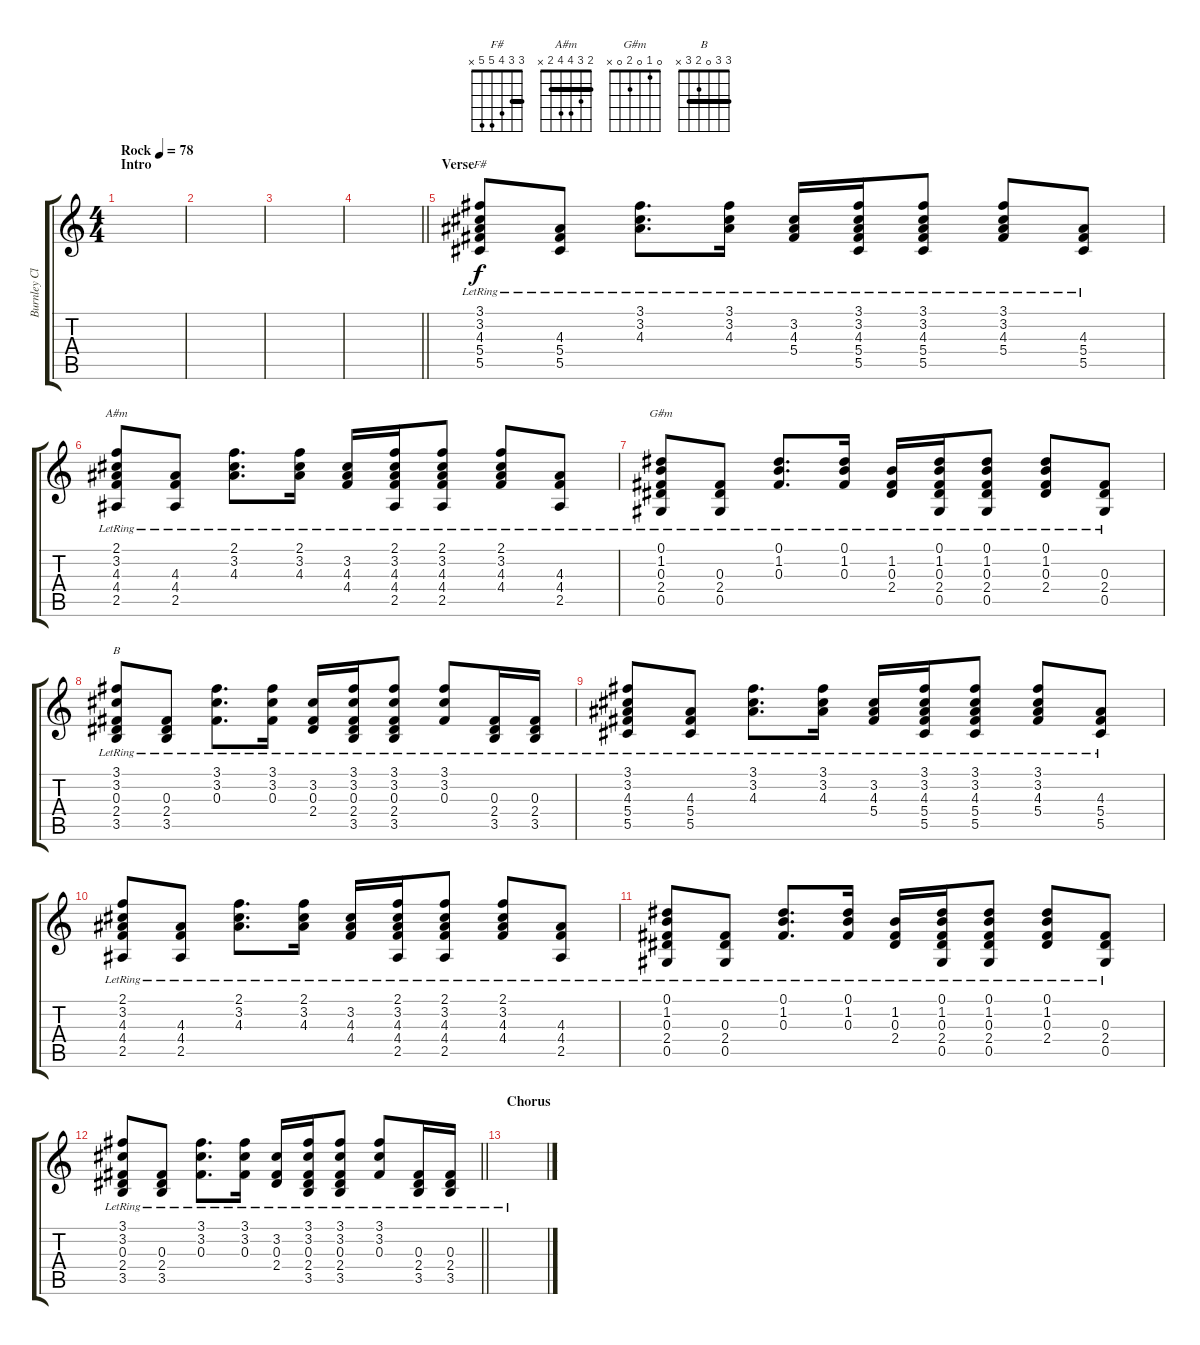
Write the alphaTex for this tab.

\track ("Burnley Clean" "Burnley Cl") {instrument acousticguitarsteel}
\staff {score tabs}
\tuning (Eb4 Bb3 Gb3 Db3 Ab2 Db2) {hide}
\chord ("F#" 3 3 4 5 5 x) {barre 3}
\chord ("A#m" 2 3 4 4 2 x) {barre 2}
\chord ("G#m" 0 1 0 2 0 x)
\chord ("B" 3 3 0 2 3 x) {barre 3}
\ts (4 4)
\section ("" "Intro")
\tempo (78 "Rock")
\clef g2
\ks c
|
|
|
\barLineRight lightlight
|
\section ("" "Verse")
(3.1{lr} 3.2{lr} 4.3{lr} 5.4{lr} 5.5{lr}).8{ch "F#"} (4.3{lr} 5.4{lr} 5.5{lr}).8 (3.1{lr} 3.2{lr} 4.3{lr}).8{d} (3.1{lr} 3.2{lr} 4.3{lr}).16 (3.2{lr} 4.3{lr} 5.4{lr}).16 (3.1{lr} 3.2{lr} 4.3{lr} 5.4{lr} 5.5{lr}).16 (3.1{lr} 3.2{lr} 4.3{lr} 5.4{lr} 5.5{lr}).8 (3.1{lr} 3.2{lr} 4.3{lr} 5.4{lr}).8 (4.3{lr} 5.4{lr} 5.5{lr}).8 |
(2.1{lr} 3.2{lr} 4.3{lr} 4.4{lr} 2.5{lr}).8{ch "A#m"} (4.3{lr} 4.4{lr} 2.5{lr}).8 (2.1{lr} 3.2{lr} 4.3{lr}).8{d} (2.1{lr} 3.2{lr} 4.3{lr}).16 (3.2{lr} 4.3{lr} 4.4{lr}).16 (2.1{lr} 3.2{lr} 4.3{lr} 4.4{lr} 2.5{lr}).16 (2.1{lr} 3.2{lr} 4.3{lr} 4.4{lr} 2.5{lr}).8 (2.1{lr} 3.2{lr} 4.3{lr} 4.4{lr}).8 (4.3{lr} 4.4{lr} 2.5{lr}).8 |
(0.1{lr} 1.2{lr} 0.3{lr} 2.4{lr} 0.5{lr}).8{ch "G#m"} (0.3{lr} 2.4{lr} 0.5{lr}).8 (0.1{lr} 1.2{lr} 0.3{lr}).8{d} (0.1{lr} 1.2{lr} 0.3{lr}).16 (1.2{lr} 0.3{lr} 2.4{lr}).16 (0.1{lr} 1.2{lr} 0.3{lr} 2.4{lr} 0.5{lr}).16 (0.1{lr} 1.2{lr} 0.3{lr} 2.4{lr} 0.5{lr}).8 (0.1{lr} 1.2{lr} 0.3{lr} 2.4{lr}).8 (0.3{lr} 2.4{lr} 0.5{lr}).8 |
(3.1{lr} 3.2{lr} 0.3{lr} 2.4{lr} 3.5{lr}).8{ch "B"} (0.3{lr} 2.4{lr} 3.5{lr}).8 (3.1{lr} 3.2{lr} 0.3{lr}).8{d} (3.1{lr} 3.2{lr} 0.3{lr}).16 (3.2{lr} 0.3{lr} 2.4{lr}).16 (3.1{lr} 3.2{lr} 0.3{lr} 2.4{lr} 3.5{lr}).16 (3.1{lr} 3.2{lr} 0.3{lr} 2.4{lr} 3.5{lr}).8 (3.1{lr} 3.2{lr} 0.3{lr}).8 (0.3{lr} 2.4{lr} 3.5{lr}).16 (0.3{lr} 2.4{lr} 3.5{lr}).16 |
(3.1{lr} 3.2{lr} 4.3{lr} 5.4{lr} 5.5{lr}).8 (4.3{lr} 5.4{lr} 5.5{lr}).8 (3.1{lr} 3.2{lr} 4.3{lr}).8{d} (3.1{lr} 3.2{lr} 4.3{lr}).16 (3.2{lr} 4.3{lr} 5.4{lr}).16 (3.1{lr} 3.2{lr} 4.3{lr} 5.4{lr} 5.5{lr}).16 (3.1{lr} 3.2{lr} 4.3{lr} 5.4{lr} 5.5{lr}).8 (3.1{lr} 3.2{lr} 4.3{lr} 5.4{lr}).8 (4.3{lr} 5.4{lr} 5.5{lr}).8 |
(2.1{lr} 3.2{lr} 4.3{lr} 4.4{lr} 2.5{lr}).8 (4.3{lr} 4.4{lr} 2.5{lr}).8 (2.1{lr} 3.2{lr} 4.3{lr}).8{d} (2.1{lr} 3.2{lr} 4.3{lr}).16 (3.2{lr} 4.3{lr} 4.4{lr}).16 (2.1{lr} 3.2{lr} 4.3{lr} 4.4{lr} 2.5{lr}).16 (2.1{lr} 3.2{lr} 4.3{lr} 4.4{lr} 2.5{lr}).8 (2.1{lr} 3.2{lr} 4.3{lr} 4.4{lr}).8 (4.3{lr} 4.4{lr} 2.5{lr}).8 |
(0.1{lr} 1.2{lr} 0.3{lr} 2.4{lr} 0.5{lr}).8 (0.3{lr} 2.4{lr} 0.5{lr}).8 (0.1{lr} 1.2{lr} 0.3{lr}).8{d} (0.1{lr} 1.2{lr} 0.3{lr}).16 (1.2{lr} 0.3{lr} 2.4{lr}).16 (0.1{lr} 1.2{lr} 0.3{lr} 2.4{lr} 0.5{lr}).16 (0.1{lr} 1.2{lr} 0.3{lr} 2.4{lr} 0.5{lr}).8 (0.1{lr} 1.2{lr} 0.3{lr} 2.4{lr}).8 (0.3{lr} 2.4{lr} 0.5{lr}).8 |
\barLineRight lightlight
(3.1{lr} 3.2{lr} 0.3{lr} 2.4{lr} 3.5{lr}).8 (0.3{lr} 2.4{lr} 3.5{lr}).8 (3.1{lr} 3.2{lr} 0.3{lr}).8{d} (3.1{lr} 3.2{lr} 0.3{lr}).16 (3.2{lr} 0.3{lr} 2.4{lr}).16 (3.1{lr} 3.2{lr} 0.3{lr} 2.4{lr} 3.5{lr}).16 (3.1{lr} 3.2{lr} 0.3{lr} 2.4{lr} 3.5{lr}).8 (3.1{lr} 3.2{lr} 0.3{lr}).8 (0.3{lr} 2.4{lr} 3.5{lr}).16 (0.3{lr} 2.4{lr} 3.5{lr}).16 |
\section ("" "Chorus")
